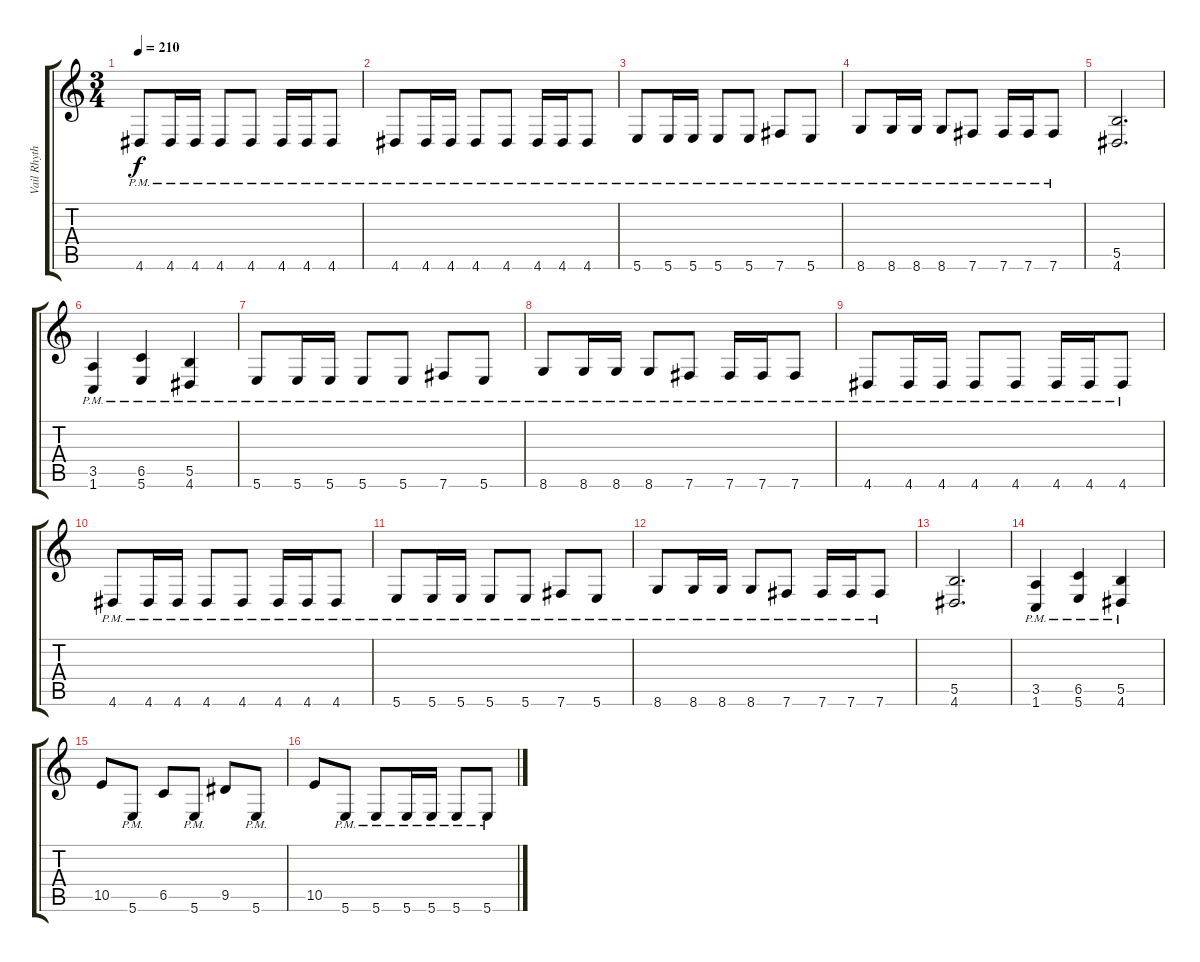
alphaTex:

\track ("Vail Rhythm" "Vail Rhyth") {instrument overdrivenguitar}
\staff {score tabs}
\tuning (Db4 Ab3 E3 B2 Gb2 B1) {hide}
\ts (3 4)
\tempo 210
\clef g2
\ks c
4.6{pm}.8{dy f} 4.6{pm}.16 4.6{pm}.16 4.6{pm}.8 4.6{pm}.8 4.6{pm}.16 4.6{pm}.16 4.6{pm}.8 |
4.6{pm}.8 4.6{pm}.16 4.6{pm}.16 4.6{pm}.8 4.6{pm}.8 4.6{pm}.16 4.6{pm}.16 4.6{pm}.8 |
5.6{pm}.8 5.6{pm}.16 5.6{pm}.16 5.6{pm}.8 5.6{pm}.8 7.6{pm}.8 5.6{pm}.8 |
8.6{pm}.8 8.6{pm}.16 8.6{pm}.16 8.6{pm}.8 7.6{pm}.8 7.6{pm}.16 7.6{pm}.16 7.6{pm}.8 |
(5.5 4.6).2{d} |
(3.5{pm} 1.6{pm}).4 (6.5{pm} 5.6{pm}).4 (5.5{pm} 4.6{pm}).4 |
5.6{pm}.8 5.6{pm}.16 5.6{pm}.16 5.6{pm}.8 5.6{pm}.8 7.6{pm}.8 5.6{pm}.8 |
8.6{pm}.8 8.6{pm}.16 8.6{pm}.16 8.6{pm}.8 7.6{pm}.8 7.6{pm}.16 7.6{pm}.16 7.6{pm}.8 |
4.6{pm}.8 4.6{pm}.16 4.6{pm}.16 4.6{pm}.8 4.6{pm}.8 4.6{pm}.16 4.6{pm}.16 4.6{pm}.8 |
4.6{pm}.8 4.6{pm}.16 4.6{pm}.16 4.6{pm}.8 4.6{pm}.8 4.6{pm}.16 4.6{pm}.16 4.6{pm}.8 |
5.6{pm}.8 5.6{pm}.16 5.6{pm}.16 5.6{pm}.8 5.6{pm}.8 7.6{pm}.8 5.6{pm}.8 |
8.6{pm}.8 8.6{pm}.16 8.6{pm}.16 8.6{pm}.8 7.6{pm}.8 7.6{pm}.16 7.6{pm}.16 7.6{pm}.8 |
(5.5 4.6).2{d} |
(3.5{pm} 1.6{pm}).4 (6.5{pm} 5.6{pm}).4 (5.5{pm} 4.6{pm}).4 |
10.5.8 5.6{pm}.8 6.5.8 5.6{pm}.8 9.5.8 5.6{pm}.8 |
10.5.8 5.6{pm}.8 5.6{pm}.8 5.6{pm}.16 5.6{pm}.16 5.6{pm}.8 5.6{pm}.8
